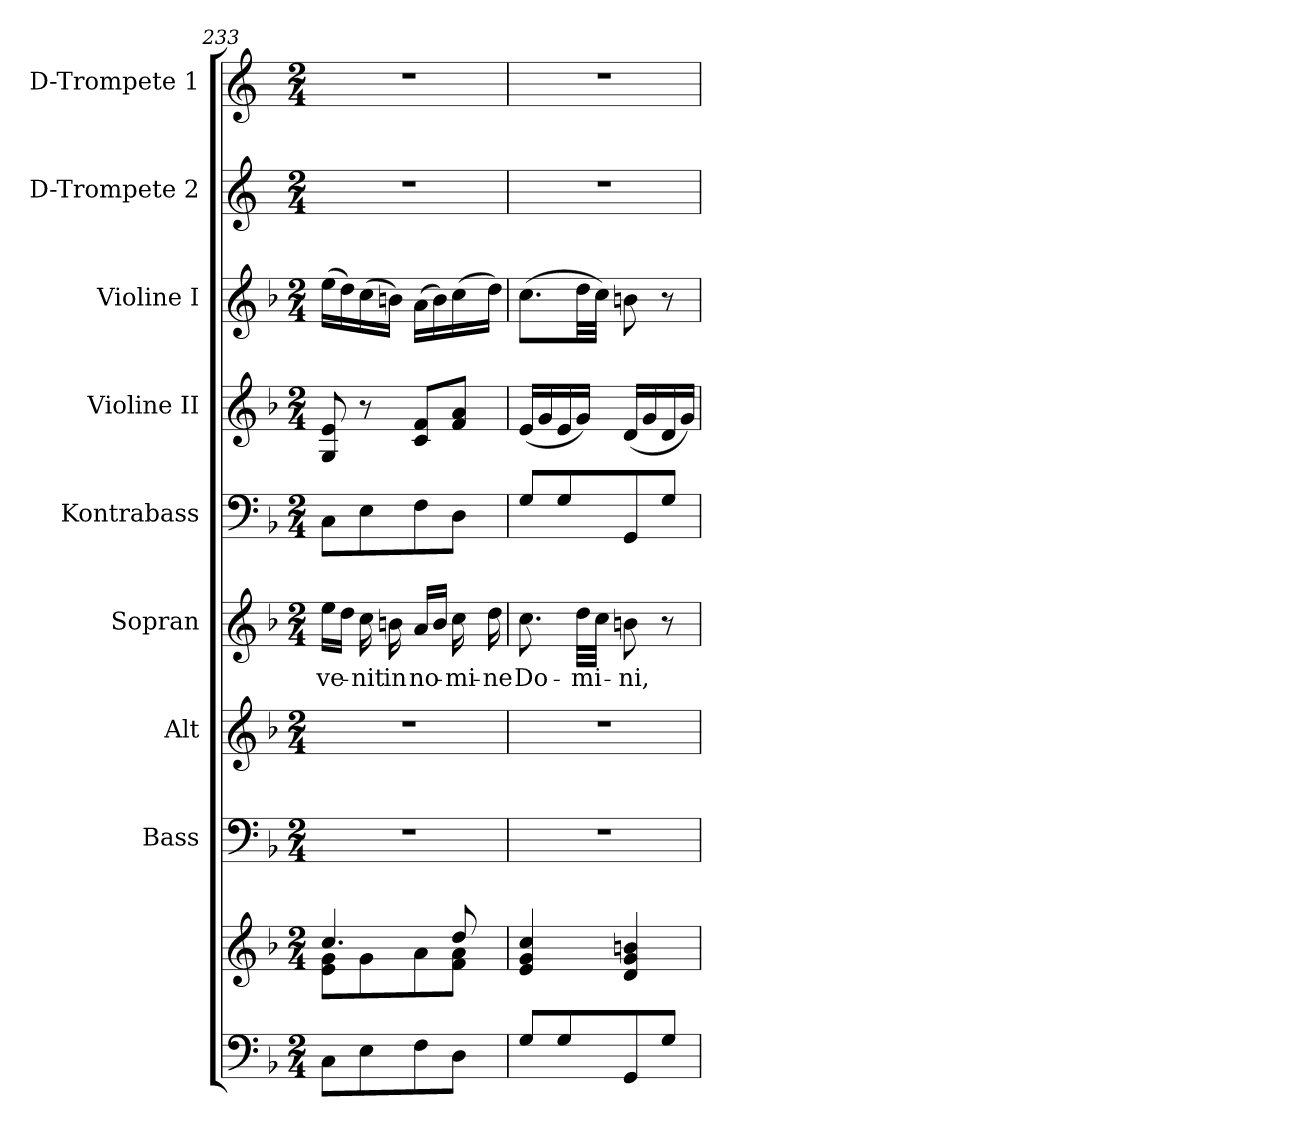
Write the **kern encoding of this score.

**kern	**kern	**kern	**kern	**kern	**text	**kern	**kern	**kern	**kern	**kern
*part9	*part9	*part8	*part7	*part6	*part6	*part5	*part4	*part3	*part2	*part1
*staff10	*staff9	*staff8	*staff7	*staff6	*staff6	*staff5	*staff4	*staff3	*staff2	*staff1
*	*	*I"Bass	*I"Alt	*I"Sopran	*	*I"Kontrabass	*I"Violine II	*I"Violine I	*I"D-Trompete 2	*I"D-Trompete 1
*	*	*I'B.	*I'A.	*I'S.	*	*I'Kb.	*I'Vl. II	*I'Vl. I	*I'D Trp. 2	*I'D Trp. 1
*clefF4	*clefG2	*clefF4	*clefG2	*clefG2	*	*clefF4	*clefG2	*clefG2	*clefG2	*clefG2
*	*	*	*	*	*	*ITrd7c12	*	*	*ITrd4c7	*ITrd4c7
*k[b-]	*k[b-]	*k[b-]	*k[b-]	*k[b-]	*	*k[b-]	*k[b-]	*k[b-]	*k[b-]	*k[b-]
*F:	*F:	*F:	*F:	*F:	*	*F:	*F:	*F:	*F:	*F:
*M2/4	*M2/4	*M2/4	*M2/4	*M2/4	*	*M2/4	*M2/4	*M2/4	*M2/4	*M2/4
=233	=233	=233	=233	=233	=233	=233	=233	=233	=233	=233
*	*^	*	*	*	*	*	*	*	*	*
!	!	!	!	!	!	!LO:LY:b	!	!	!	!	!
8C\L	4.cc/	8e\ 8g\L	2r	2r	16ee\LL	ve-	8CC\L	8G/ 8e/	(>16ee\LL	2r	2r
.	.	.	.	.	16dd\JJ	.	.	.	16dd\)	.	.
!	!	!	!	!	!	!LO:LY:b	!	!	!	!	!
8E\	.	8g\	.	.	16cc\	-nit	8EE\	8r	(>16cc\	.	.
!	!	!	!	!	!	!LO:LY:b	!	!	!	!	!
.	.	.	.	.	16bn\	in	.	.	16bn\JJ)	.	.
!	!	!	!	!	!	!LO:LY:b	!	!	!	!	!
8F\	.	8a\	.	.	16a/LL	no-	8FF\	8c/ 8f/L	(>16a\LL	.	.
.	.	.	.	.	16b/JJ	.	.	.	16b\)	.	.
!	!	!	!	!	!	!LO:LY:b	!	!	!	!	!
8D\J	8dd/	8f\ 8a\J	.	.	16cc\	-mi-	8DD\J	8f/ 8a/J	(>16cc\	.	.
!	!	!	!	!	!	!LO:LY:b	!	!	!	!	!
.	.	.	.	.	16dd\	-ne	.	.	16dd\JJ)	.	.
*	*v	*v	*	*	*	*	*	*	*	*	*
=234	=234	=234	=234	=234	=234	=234	=234	=234	=234	=234
!	!	!	!	!	!LO:LY:b	!	!	!	!	!
8G/L	4e/ 4g/ 4cc/	2r	2r	8.cc\	Do-	8GG/L	(<16e/LL	(>8.cc\L	2r	2r
.	.	.	.	.	.	.	16g/	.	.	.
8G/	.	.	.	.	.	8GG/	16e/	.	.	.
!	!	!	!	!	!LO:LY:b	!	!	!	!	!
.	.	.	.	32dd\LLL	-mi-	.	16g/JJ)	32dd\LL	.	.
.	.	.	.	32cc\JJJ	.	.	.	32cc\JJJ)	.	.
!	!	!	!	!	!LO:LY:b	!	!	!	!	!
8GG/	4d/ 4g/ 4bn/	.	.	8bn\	-ni,	8GGG/	(<16d/LL	8bn\	.	.
.	.	.	.	.	.	.	16g/	.	.	.
8G/J	.	.	.	8r	.	8GG/J	16d/	8r	.	.
.	.	.	.	.	.	.	16g/JJ)	.	.	.
=	=	=	=	=	=	=	=	=	=	=
*-	*-	*-	*-	*-	*-	*-	*-	*-	*-	*-
